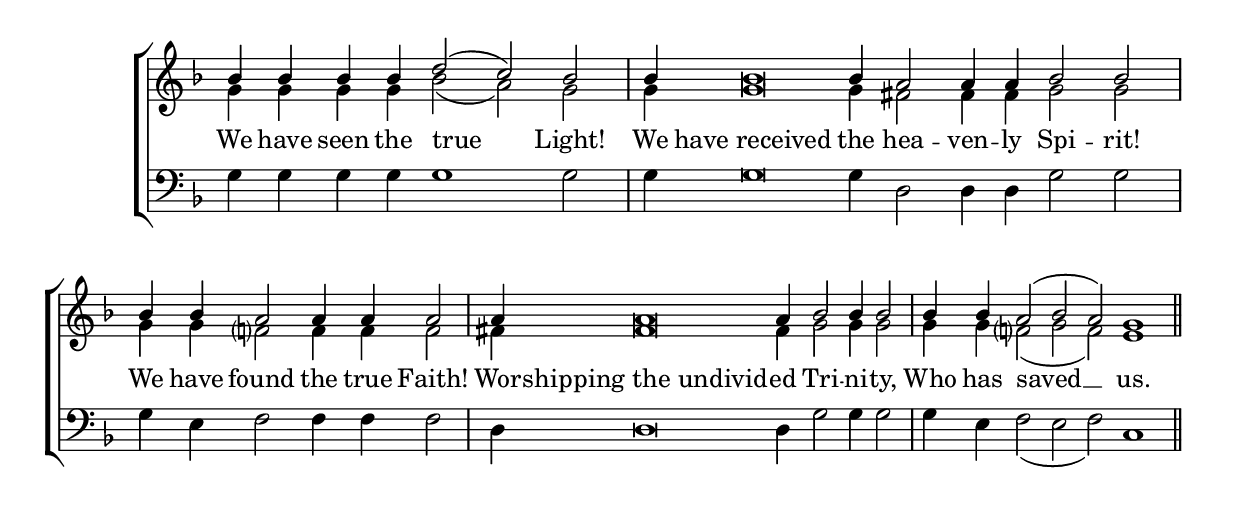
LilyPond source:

\include "global_include.ly"

sopranoVoice = \relative c'' {
  bf4 bf bf bf d2( c) bf \bar "|"
  bf4 bf\breve bf4 a2 a4 a bf2 bf \bar "|"
	bf4 bf a2 a4 a a2 \bar "|"
	a4 a\breve a4 bf2 bf4 bf2 \bar "|"
	bf4 bf a2( bf a) g1 \bar "||"
}

altoVoice = \relative c'' {
  g4 g g g bf2( a) g \bar "|"
  g4 g\breve g4 fs2 fs4 fs g2 g \bar "|"
	g4 g f?2 f4 f f2 \bar "|"
	fs4 fs\breve fs4 g2 g4 g2 \bar "|"
	g4 g f?2( g f) e1 \bar "||"
}

tenorVoice = \relative c' {

}

bassVoice = \relative c' {
  \stemNeutral
  g4 g g g g1 g2
  g4 g\breve g4 d2 d4 d g2 g
  g4 e f2 f4 f f2
  d4 d\breve d4 g2 g4 g2
  g4 e f2( e f) c1
}

words = \lyricmode {
  % Lyrics follow here.
  We have seen the true Light!
  We "have received" the hea -- ven -- ly Spi -- rit!
  We have found the true Faith!
  Wor -- "shipping the undivid" -- ed Tri -- ni -- ty, Who has saved __ us.
}

\include "global_score.ly"
